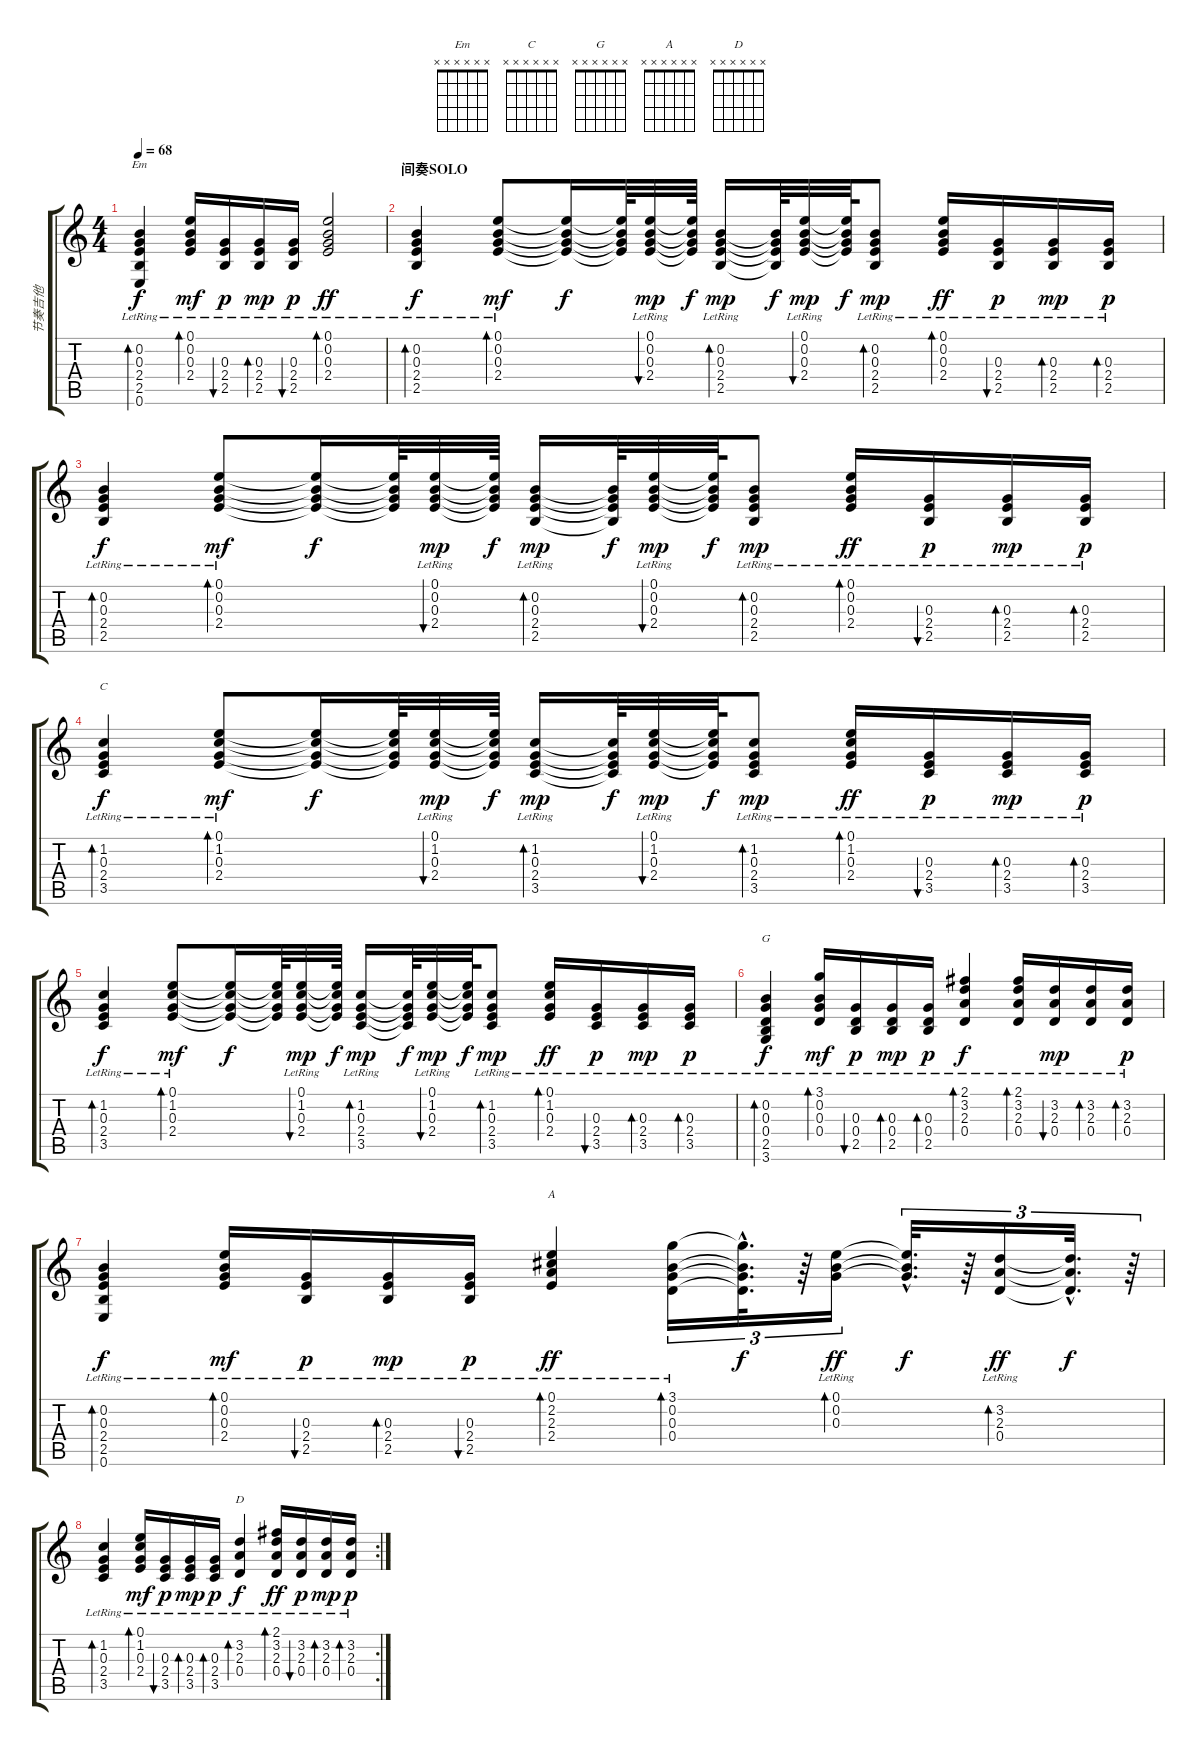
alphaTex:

\track ("节奏吉他" "节奏吉他") {instrument acousticguitarsteel}
\staff {score tabs}
\tuning (E4 B3 G3 D3 A2 E2) {hide}
\chord ("Em" x x x x x x)
\chord ("C" x x x x x x)
\chord ("G" x x x x x x)
\chord ("A" x x x x x x)
\chord ("D" x x x x x x)
\ts (4 4)
\tempo 68
\clef g2
\ks c
(0.2{lr} 0.3{lr} 2.4{lr} 2.5{lr} 0.6{lr}).4{bd 30 ch "Em" dy f} (0.1{lr} 0.2{lr} 0.3{lr} 2.4{lr}).16{bd 30 dy mf} (0.3{lr} 2.4{lr} 2.5{lr}).16{bu 30 dy p} (0.3{lr} 2.4{lr} 2.5{lr}).16{bd 30 dy mp} (0.3{lr} 2.4{lr} 2.5{lr}).16{bu 30 dy p} (0.1{lr} 0.2{lr} 0.3{lr} 2.4{lr}).2{bd 30 dy ff} |
\section ("" "间奏SOLO")
(0.2{lr} 0.3{lr} 2.4{lr} 2.5{lr}).4{bd 30 dy f} (0.1{lr} 0.2{lr} 0.3{lr} 2.4{lr}).8{bd 30 dy mf} (0.1{t} 0.2{t} 0.3{t} 2.4{t}).16{dy f} (0.1{t} 0.2{t} 0.3{t} 2.4{t}).64 (0.1{lr} 0.2{lr} 0.3{lr} 2.4{lr}).32{bu 30 dy mp} (0.1{t} 0.2{t} 0.3{t} 2.4{t}).64{dy f} (0.2 0.3{lr} 2.4{lr} 2.5{lr}).16{bd 30 dy mp} (0.2{t} 0.3{t} 2.4{t} 2.5{t}).64{dy f} (0.1{lr} 0.2{lr} 0.3{lr} 2.4{lr}).32{bu 30 dy mp} (0.1{t} 0.2{t} 0.3{t} 2.4{t}).64{dy f} (0.2{lr} 0.3{lr} 2.4{lr} 2.5{lr}).8{bd 30 dy mp} (0.1{lr} 0.2{lr} 0.3{lr} 2.4{lr}).16{bd 30 dy ff} (0.3{lr} 2.4{lr} 2.5{lr}).16{bu 30 dy p} (0.3{lr} 2.4{lr} 2.5{lr}).16{bd 30 dy mp} (0.3{lr} 2.4{lr} 2.5).16{bd 30 dy p} |
(0.2{lr} 0.3{lr} 2.4{lr} 2.5{lr}).4{bd 30 dy f} (0.1{lr} 0.2{lr} 0.3{lr} 2.4{lr}).8{bd 30 dy mf} (0.1{t} 0.2{t} 0.3{t} 2.4{t}).16{dy f} (0.1{t} 0.2{t} 0.3{t} 2.4{t}).64 (0.1{lr} 0.2{lr} 0.3{lr} 2.4{lr}).32{bu 30 dy mp} (0.1{t} 0.2{t} 0.3{t} 2.4{t}).64{dy f} (0.2 0.3{lr} 2.4{lr} 2.5{lr}).16{bd 30 dy mp} (0.2{t} 0.3{t} 2.4{t} 2.5{t}).64{dy f} (0.1{lr} 0.2{lr} 0.3{lr} 2.4{lr}).32{bu 30 dy mp} (0.1{t} 0.2{t} 0.3{t} 2.4{t}).64{dy f} (0.2{lr} 0.3{lr} 2.4{lr} 2.5{lr}).8{bd 30 dy mp} (0.1{lr} 0.2{lr} 0.3{lr} 2.4{lr}).16{bd 30 dy ff} (0.3{lr} 2.4{lr} 2.5{lr}).16{bu 30 dy p} (0.3{lr} 2.4{lr} 2.5{lr}).16{bd 30 dy mp} (0.3{lr} 2.4{lr} 2.5).16{bd 30 dy p} |
(1.2{lr} 0.3{lr} 2.4{lr} 3.5{lr}).4{bd 30 ch "C" dy f} (0.1{lr} 1.2{lr} 0.3{lr} 2.4{lr}).8{bd 30 dy mf} (0.1{t} 1.2{t} 0.3{t} 2.4{t}).16{dy f} (0.1{t} 1.2{t} 0.3{t} 2.4{t}).64 (0.1{lr} 1.2{lr} 0.3{lr} 2.4{lr}).32{bu 30 dy mp} (0.1{t} 1.2{t} 0.3{t} 2.4{t}).64{dy f} (1.2 0.3{lr} 2.4{lr} 3.5{lr}).16{bd 30 dy mp} (1.2{t} 0.3{t} 2.4{t} 3.5{t}).64{dy f} (0.1{lr} 1.2{lr} 0.3{lr} 2.4{lr}).32{bu 30 dy mp} (0.1{t} 1.2{t} 0.3{t} 2.4{t}).64{dy f} (1.2{lr} 0.3{lr} 2.4{lr} 3.5{lr}).8{bd 30 dy mp} (0.1{lr} 1.2{lr} 0.3{lr} 2.4{lr}).16{bd 30 dy ff} (0.3{lr} 2.4{lr} 3.5{lr}).16{bu 30 dy p} (0.3{lr} 2.4{lr} 3.5{lr}).16{bd 30 dy mp} (0.3{lr} 2.4{lr} 3.5{lr}).16{bd 30 dy p} |
(1.2{lr} 0.3{lr} 2.4{lr} 3.5{lr}).4{bd 30 dy f} (0.1{lr} 1.2{lr} 0.3{lr} 2.4{lr}).8{bd 30 dy mf} (0.1{t} 1.2{t} 0.3{t} 2.4{t}).16{dy f} (0.1{t} 1.2{t} 0.3{t} 2.4{t}).64 (0.1{lr} 1.2{lr} 0.3{lr} 2.4{lr}).32{bu 30 dy mp} (0.1{t} 1.2{t} 0.3{t} 2.4{t}).64{dy f} (1.2 0.3{lr} 2.4{lr} 3.5{lr}).16{bd 30 dy mp} (1.2{t} 0.3{t} 2.4{t} 3.5{t}).64{dy f} (0.1{lr} 1.2{lr} 0.3{lr} 2.4{lr}).32{bu 30 dy mp} (0.1{t} 1.2{t} 0.3{t} 2.4{t}).64{dy f} (1.2{lr} 0.3{lr} 2.4{lr} 3.5{lr}).8{bd 30 dy mp} (0.1{lr} 1.2{lr} 0.3{lr} 2.4{lr}).16{bd 30 dy ff} (0.3{lr} 2.4{lr} 3.5{lr}).16{bu 30 dy p} (0.3{lr} 2.4{lr} 3.5{lr}).16{bd 30 dy mp} (0.3{lr} 2.4{lr} 3.5{lr}).16{bd 30 dy p} |
(0.2{lr} 0.3{lr} 0.4{lr} 2.5{lr} 3.6{lr}).4{bd 30 ch "G" dy f} (3.1{lr} 0.2{lr} 0.3{lr} 0.4{lr}).16{bd 30 dy mf} (0.3{lr} 0.4{lr} 2.5{lr}).16{bu 30 dy p} (0.3{lr} 0.4{lr} 2.5{lr}).16{bd 30 dy mp} (0.3{lr} 0.4{lr} 2.5{lr}).16{bd 30 dy p} (2.1 3.2{lr} 2.3{lr} 0.4{lr}).4{bd 30 dy f} (2.1{lr} 3.2{lr} 2.3{lr} 0.4{lr}).16{bd 30} (3.2 2.3{lr} 0.4{lr}).16{bu 30 dy mp} (3.2 2.3{lr} 0.4{lr}).16{bd 30} (3.2 2.3{lr} 0.4{lr}).16{bd 30 dy p} |
(0.2{lr} 0.3{lr} 2.4{lr} 2.5{lr} 0.6{lr}).4{bd 30 dy f} (0.1{lr} 0.2{lr} 0.3{lr} 2.4{lr}).16{bd 30 dy mf} (0.3{lr} 2.4{lr} 2.5{lr}).16{bu 30 dy p} (0.3{lr} 2.4{lr} 2.5{lr}).16{bd 30 dy mp} (0.3{lr} 2.4{lr} 2.5{lr}).16{bu 30 dy p} (0.1{lr} 2.2 2.3{lr} 2.4{lr}).4{bd 30 ch "A" dy ff} (3.1{lr} 0.2{lr} 0.3{lr} 0.4{lr}).16{tu (3 2) bd 30} (3.1{hac t} 0.2{hac t} 0.3{hac t} 0.4{hac t}).32{d tu (3 2) dy f} r.64{tu (3 2)} (0.1{lr} 0.2{lr} 0.3{lr}).16{tu (3 2) bd 30 dy ff} (0.1{hac t} 0.2{hac t} 0.3{hac t}).32{d tu (3 2) dy f} r.64{tu (3 2)} (3.2{lr} 2.3{lr} 0.4{lr}).16{tu (3 2) bd 30 dy ff} (3.2{hac t} 2.3{hac t} 0.4{hac t}).32{d tu (3 2) dy f} r.64{tu (3 2)} |
\rc 2
(1.2{lr} 0.3{lr} 2.4{lr} 3.5{lr}).4{bd 30} (0.1{lr} 1.2{lr} 0.3{lr} 2.4{lr}).16{bd 30 dy mf} (0.3{lr} 2.4{lr} 3.5).16{bu 30 dy p} (0.3{lr} 2.4{lr} 3.5{lr}).16{bd 30 dy mp} (0.3{lr} 2.4{lr} 3.5{lr}).16{bd 30 dy p} (3.2{lr} 2.3{lr} 0.4{lr}).4{bd 30 ch "D" dy f} (2.1{lr} 3.2{lr} 2.3{lr} 0.4{lr}).16{bd 30 dy ff} (3.2{lr} 2.3{lr} 0.4{lr}).16{bu 30 dy p} (3.2{lr} 2.3{lr} 0.4{lr}).16{bd 30 dy mp} (3.2{lr} 2.3{lr} 0.4{lr}).16{bd 30 dy p}
